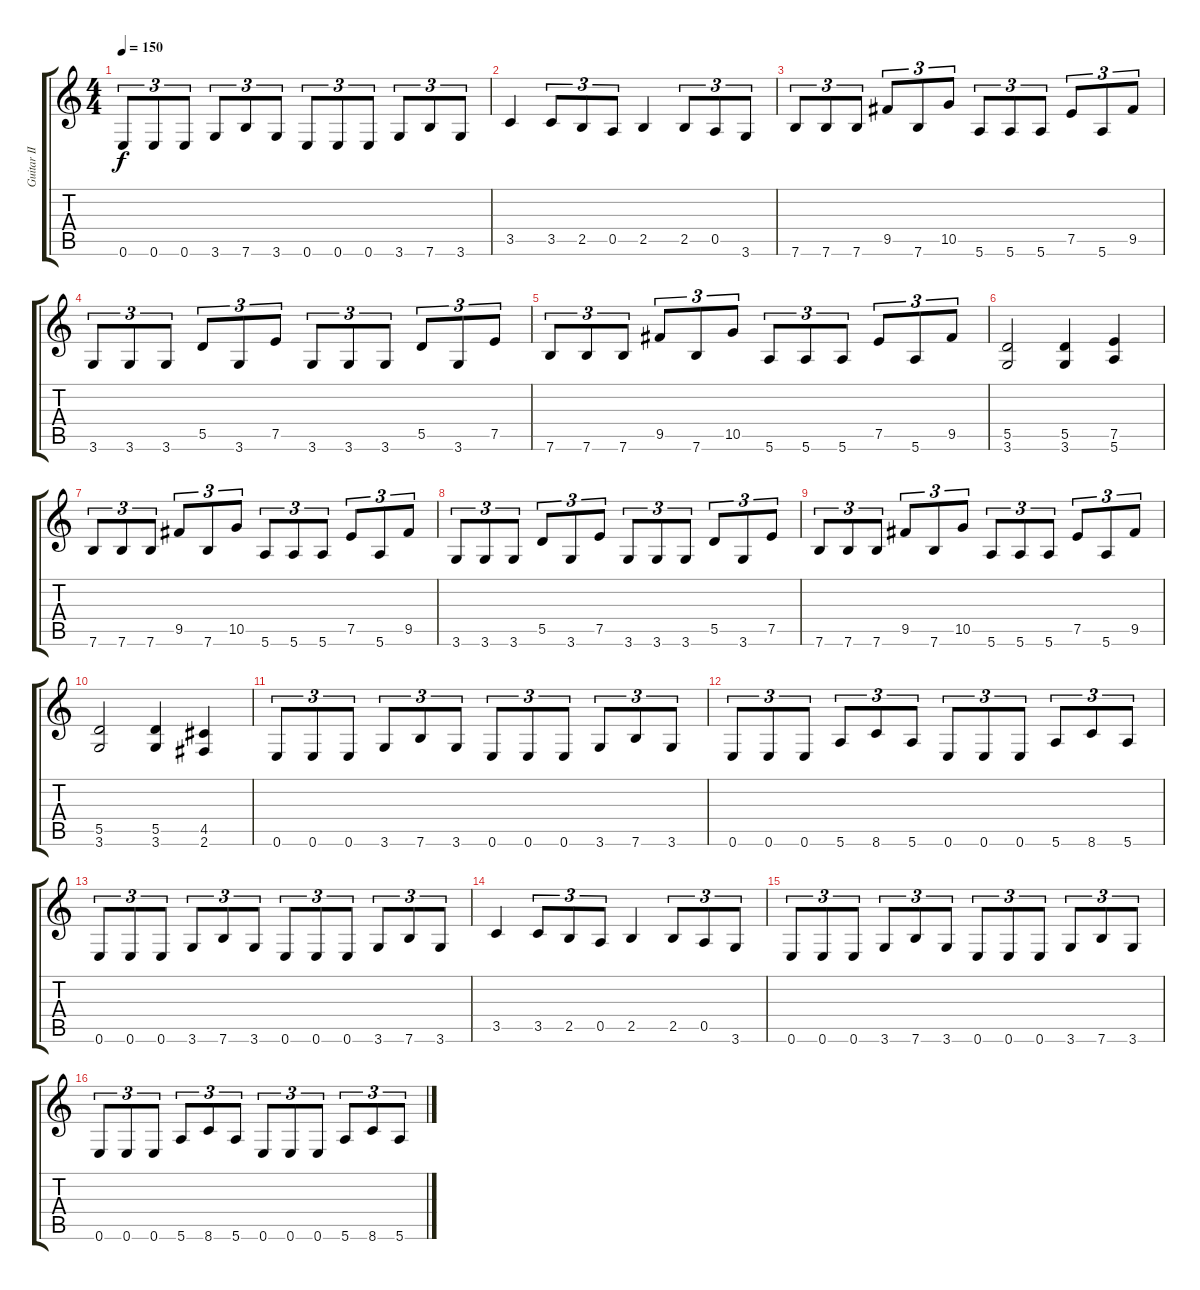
\track ("Guitar II" "Guitar II") {instrument overdrivenguitar}
\staff {score tabs}
\tuning (E4 B3 G3 D3 A2 E2) {hide}
\ts (4 4)
\tempo 150
\clef g2
\ks c
0.6.8{tu (3 2) dy f} 0.6.8{tu (3 2)} 0.6.8{tu (3 2)} 3.6.8{tu (3 2)} 7.6.8{tu (3 2)} 3.6.8{tu (3 2)} 0.6.8{tu (3 2)} 0.6.8{tu (3 2)} 0.6.8{tu (3 2)} 3.6.8{tu (3 2)} 7.6.8{tu (3 2)} 3.6.8{tu (3 2)} |
3.5.4 3.5.8{tu (3 2)} 2.5.8{tu (3 2)} 0.5.8{tu (3 2)} 2.5.4 2.5.8{tu (3 2)} 0.5.8{tu (3 2)} 3.6.8{tu (3 2)} |
7.6.8{tu (3 2)} 7.6.8{tu (3 2)} 7.6.8{tu (3 2)} 9.5.8{tu (3 2)} 7.6.8{tu (3 2)} 10.5.8{tu (3 2)} 5.6.8{tu (3 2)} 5.6.8{tu (3 2)} 5.6.8{tu (3 2)} 7.5.8{tu (3 2)} 5.6.8{tu (3 2)} 9.5.8{tu (3 2)} |
3.6.8{tu (3 2)} 3.6.8{tu (3 2)} 3.6.8{tu (3 2)} 5.5.8{tu (3 2)} 3.6.8{tu (3 2)} 7.5.8{tu (3 2)} 3.6.8{tu (3 2)} 3.6.8{tu (3 2)} 3.6.8{tu (3 2)} 5.5.8{tu (3 2)} 3.6.8{tu (3 2)} 7.5.8{tu (3 2)} |
7.6.8{tu (3 2)} 7.6.8{tu (3 2)} 7.6.8{tu (3 2)} 9.5.8{tu (3 2)} 7.6.8{tu (3 2)} 10.5.8{tu (3 2)} 5.6.8{tu (3 2)} 5.6.8{tu (3 2)} 5.6.8{tu (3 2)} 7.5.8{tu (3 2)} 5.6.8{tu (3 2)} 9.5.8{tu (3 2)} |
(5.5 3.6).2 (5.5 3.6).4 (7.5 5.6).4 |
7.6.8{tu (3 2)} 7.6.8{tu (3 2)} 7.6.8{tu (3 2)} 9.5.8{tu (3 2)} 7.6.8{tu (3 2)} 10.5.8{tu (3 2)} 5.6.8{tu (3 2)} 5.6.8{tu (3 2)} 5.6.8{tu (3 2)} 7.5.8{tu (3 2)} 5.6.8{tu (3 2)} 9.5.8{tu (3 2)} |
3.6.8{tu (3 2)} 3.6.8{tu (3 2)} 3.6.8{tu (3 2)} 5.5.8{tu (3 2)} 3.6.8{tu (3 2)} 7.5.8{tu (3 2)} 3.6.8{tu (3 2)} 3.6.8{tu (3 2)} 3.6.8{tu (3 2)} 5.5.8{tu (3 2)} 3.6.8{tu (3 2)} 7.5.8{tu (3 2)} |
7.6.8{tu (3 2)} 7.6.8{tu (3 2)} 7.6.8{tu (3 2)} 9.5.8{tu (3 2)} 7.6.8{tu (3 2)} 10.5.8{tu (3 2)} 5.6.8{tu (3 2)} 5.6.8{tu (3 2)} 5.6.8{tu (3 2)} 7.5.8{tu (3 2)} 5.6.8{tu (3 2)} 9.5.8{tu (3 2)} |
(5.5 3.6).2 (5.5 3.6).4 (4.5 2.6).4 |
0.6.8{tu (3 2)} 0.6.8{tu (3 2)} 0.6.8{tu (3 2)} 3.6.8{tu (3 2)} 7.6.8{tu (3 2)} 3.6.8{tu (3 2)} 0.6.8{tu (3 2)} 0.6.8{tu (3 2)} 0.6.8{tu (3 2)} 3.6.8{tu (3 2)} 7.6.8{tu (3 2)} 3.6.8{tu (3 2)} |
0.6.8{tu (3 2)} 0.6.8{tu (3 2)} 0.6.8{tu (3 2)} 5.6.8{tu (3 2)} 8.6.8{tu (3 2)} 5.6.8{tu (3 2)} 0.6.8{tu (3 2)} 0.6.8{tu (3 2)} 0.6.8{tu (3 2)} 5.6.8{tu (3 2)} 8.6.8{tu (3 2)} 5.6.8{tu (3 2)} |
0.6.8{tu (3 2)} 0.6.8{tu (3 2)} 0.6.8{tu (3 2)} 3.6.8{tu (3 2)} 7.6.8{tu (3 2)} 3.6.8{tu (3 2)} 0.6.8{tu (3 2)} 0.6.8{tu (3 2)} 0.6.8{tu (3 2)} 3.6.8{tu (3 2)} 7.6.8{tu (3 2)} 3.6.8{tu (3 2)} |
3.5.4 3.5.8{tu (3 2)} 2.5.8{tu (3 2)} 0.5.8{tu (3 2)} 2.5.4 2.5.8{tu (3 2)} 0.5.8{tu (3 2)} 3.6.8{tu (3 2)} |
0.6.8{tu (3 2)} 0.6.8{tu (3 2)} 0.6.8{tu (3 2)} 3.6.8{tu (3 2)} 7.6.8{tu (3 2)} 3.6.8{tu (3 2)} 0.6.8{tu (3 2)} 0.6.8{tu (3 2)} 0.6.8{tu (3 2)} 3.6.8{tu (3 2)} 7.6.8{tu (3 2)} 3.6.8{tu (3 2)} |
0.6.8{tu (3 2)} 0.6.8{tu (3 2)} 0.6.8{tu (3 2)} 5.6.8{tu (3 2)} 8.6.8{tu (3 2)} 5.6.8{tu (3 2)} 0.6.8{tu (3 2)} 0.6.8{tu (3 2)} 0.6.8{tu (3 2)} 5.6.8{tu (3 2)} 8.6.8{tu (3 2)} 5.6.8{tu (3 2)}
